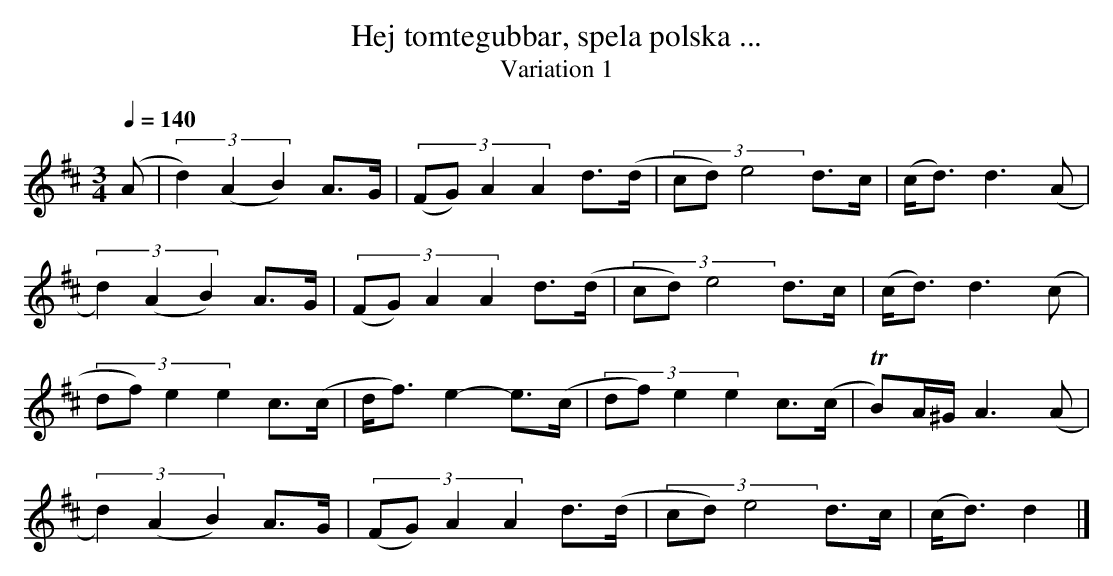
X:1
T:Hej tomtegubbar, spela polska ...
T:Variation 1
M:3/4
L:1/4
Q:1/4=140
K:D
(A/|(3d)(AB) A/>G/|(3:2:4 (F/G/)AA d/>(d/|(3:2:3 c/d/)e2 d/>c/|(c/<d/)d>(A|!
(3d)(AB) A/>G/|(3:2:4 (F/G/)AA d/>(d/|(3:2:3 c/d/)e2 d/>c/|(c/<d/)d>(c|!
(3:2:4 d/f/)ee c/>(c/|d/<f/)e- e/>(c/|(3:2:4d/f/)ee c/>(c/|TB/)A/4^G/4 A>(A|!
(3d)(AB) A/>G/|(3:2:4 (F/G/)AA d/>(d/|(3:2:3 c/d/)e2 d/>c/|(c/<d/)d>|]
